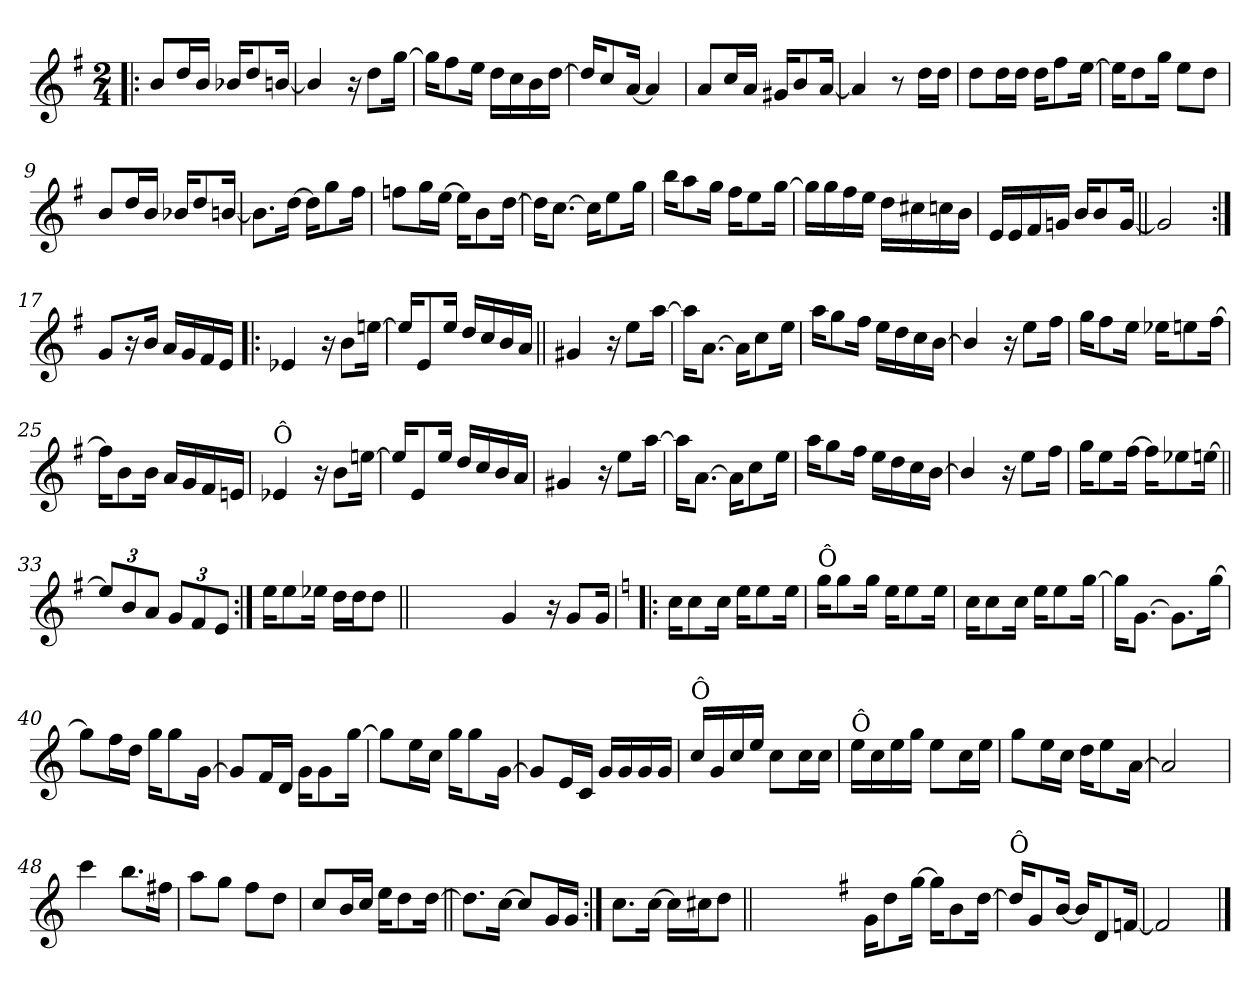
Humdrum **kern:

**kern
*part1
*staff1
*clefG2
*k[f#]
*G:
*M2/4
=1!|:
8b/L
16dd/L
16b/JJ
16b-X/KL
8dd/
[16bn/Jk
=2
4b/]
16r
8dd\L
[16gg\Jk
=3
16gg\KL]
8ff#\
16ee\Jk
16dd\LL
16cc\
16b\
[16dd\JJ
=4
16dd/KL]
8cc/
[16a/Jk
4a/]
!!LO:LB:g=z
=5
8a/L
16cc/L
16a/JJ
16g#X/KL
8b/
[16a/Jk
=6
4a/]
8r
16dd\LL
16dd\JJ
=7
8dd\L
16dd\L
16dd\JJ
16dd\KL
8ff#\
[16ee\Jk
=8
16ee\KL]
8dd\
16gg\Jk
8ee\L
8dd\J
!!LO:LB:g=z
=9
8b/L
16dd/L
16b/JJ
16b-X/KL
8dd/
[16bn/Jk
=10
8.b\L]
[16dd\Jk
16dd\KL]
8gg\
16ff#\Jk
=11
8ffn\L
16gg\L
[16ee\JJ
16ee\KL]
8b\
[16dd\Jk
=12
16dd\KL]
[8.cc\J
16cc\KL]
8ee\
16gg\Jk
!!LO:LB:g=z
=13
16bb\KL
8aa\
16gg\Jk
16ff#\KL
8ee\
[16gg\Jk
=14
16gg\LL]
16gg\
16ff#\
16ee\JJ
16dd\LL
16cc#X\
16ccn\
16b\JJ
=15
16e/LL
16e/
16f#/
16gn/JJ
16b/KL
8b/
[16g/Jk
=16||
2g/]
!!LO:LB:g=z
=17:|!
8g/L
16r
16b/Jk
16a/LL
16g/
16f#/
16e/JJ
=18!|:
4e-X/
16r
8b\L
[16een\Jk
=19
16ee/KL]
8e/
16ee/Jk
16dd/LL
16cc/
16b/
16a/JJ
=20||
4g#X/
16r
8ee\L
[16aa\Jk
!!LO:LB:g=z
=21
16aa\KL]
[8.a\J
16a\KL]
8cc\
16ee\Jk
=22
16aa\KL
8gg\
16ff#\Jk
16ee\LL
16dd\
16cc\
[16b\JJ
=23
4b/]
16r
8ee\L
16ff#\Jk
=24
16gg\KL
8ff#\
16ee\Jk
16ee-X\KL
8een\
[16ff#\Jk
!!LO:LB:g=z
=25
16ff#\KL]
8b\
16b\Jk
16a/LL
16g/
16f#/
16en/JJ
=26
!LO:TX:a:t=Ô
4e-X/
16r
8b\L
[16een\Jk
=27
16ee/KL]
8e/
16ee/Jk
16dd/LL
16cc/
16b/
16a/JJ
=28
4g#X/
16r
8ee\L
[16aa\Jk
!!LO:LB:g=z
=29
16aa\KL]
[8.a\J
16a\KL]
8cc\
16ee\Jk
=30
16aa\KL
8gg\
16ff#\Jk
16ee\LL
16dd\
16cc\
[16b\JJ
=31
4b/]
16r
8ee\L
16ff#\Jk
=32
16gg\KL
8ee\
[16ff#\Jk
16ff#\KL]
8ee-X\
[16een\Jk
!!LO:LB:g=z
=33||
12ee/L]
12b/
12a/J
12g/L
12f#/
12e/J
=34:|!
16ee\KL
8ee\
16ee-X\Jk
16dd\LL
16dd\J
8dd\J
=34X341||
2ryy
!!LO:PB:g=z
=35-
4g/
16r
8g/L
16g/Jk
=36!|:
*k[]
*C:
16cc\KL
8cc\
16cc\Jk
16ee\KL
8ee\
16ee\Jk
=37
!LO:TX:a:t=Ô
16gg\KL
8gg\
16gg\Jk
16ee\KL
8ee\
16ee\Jk
=38
16cc\KL
8cc\
16cc\Jk
16ee\KL
8ee\
[16gg\Jk
!!LO:LB:g=z
=39
16gg\KL]
[8.g\J
8.g\L]
[16gg\Jk
=40
8gg\L]
16ff\L
16dd\JJ
16gg\KL
8gg\
[16g\Jk
=41
8g/L]
16f/L
16d/JJ
16g\KL
8g\
[16gg\Jk
=42
8gg\L]
16ee\L
16cc\JJ
16gg\KL
8gg\
[16g\Jk
!!LO:LB:g=z
=43
8g/L]
16e/L
16c/JJ
16g/LL
16g/
16g/
16g/JJ
=44
!LO:TX:a:t=Ô
16cc/LL
16g/
16cc/
16ee/JJ
8cc\L
16cc\L
16cc\JJ
=45
!LO:TX:a:t=Ô
16ee\LL
16cc\
16ee\
16gg\JJ
8ee\L
16cc\L
16ee\JJ
=46
8gg\L
16ee\L
16cc\JJ
16dd\KL
8ee\
[16a\Jk
!!LO:LB:g=z
=47
2a/]
=48
4ccc\
8.bb\L
16ff#X\Jk
=49
8aa\L
8gg\J
8ff\L
8dd\J
=50
8cc/L
16b/L
16cc/JJ
16ee\KL
8dd\
[16dd\Jk
!!LO:LB:g=z
=51||
8.dd\L]
[16cc\Jk
8cc/L]
16g/L
16g/JJ
=52:|!
8.cc\L
[16cc\Jk
16cc\LL]
16cc#X\J
8dd\J
=52X522||
2ryy
!!LO:LB:g=z
=53-
*k[f#]
*G:
16g\KL
8dd\
[16gg\Jk
16gg\KL]
8b\
[16dd\Jk
=54
!LO:TX:a:t=Ô
16dd/KL]
8g/
[16b/Jk
16b/KL]
8d/
[16fn/Jk
=55
2fn/]
==
*-
